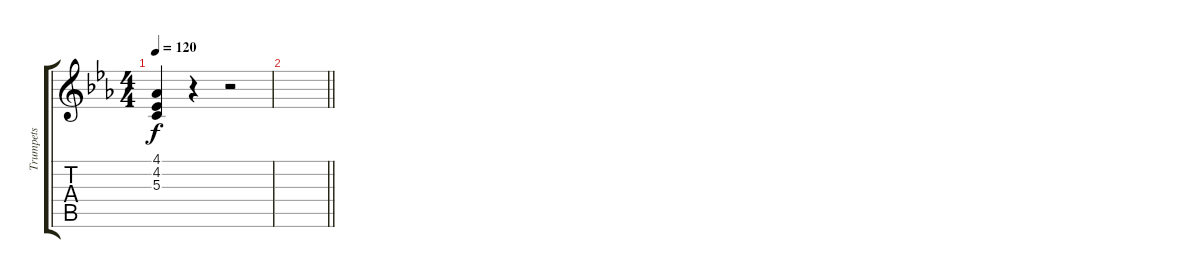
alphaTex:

\track ("Trumpets" "Trumpets") {instrument trumpet bank 29}
\staff {score tabs}
\tuning (E4 B3 G3 D3 A2 E2) {hide}
\ts (4 4)
\tempo 120
\clef g2
\ks eb
(4.1{t} 4.2{t} 5.3{t}).4{dy f} r.4 r.2 |
\barLineRight lightlight
